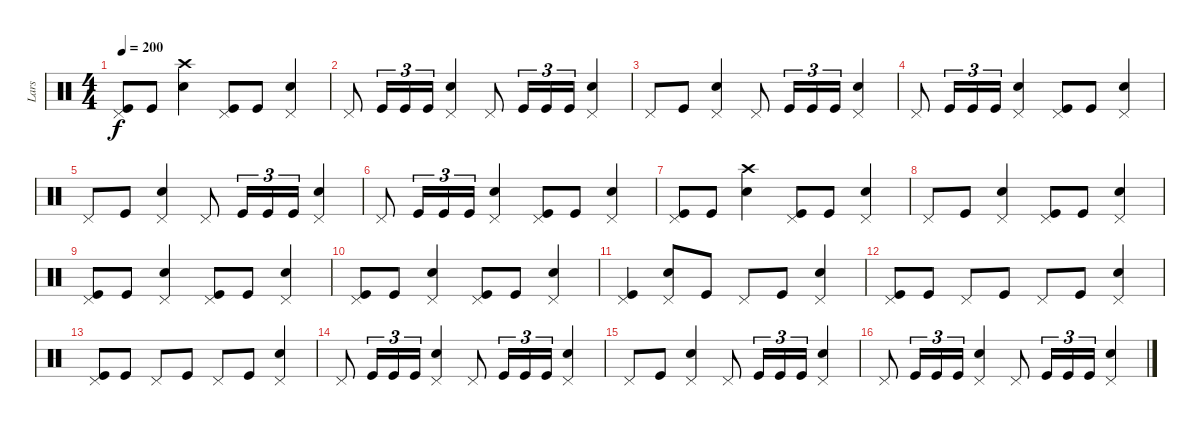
\track ("Lars" "Lars") {instrument percussion}
\staff {score}
\articulation defaults
\ts (4 4)
\tempo 200
\clef neutral
\ks c
("Pedal Hi-Hat (hit)" "Kick (hit)").8{dy f} "Kick (hit)".8 ("Crash high (hit)" "Snare (hit) 2").4 ("Pedal Hi-Hat (hit)" "Kick (hit)").8 "Kick (hit)".8 ("Pedal Hi-Hat (hit)" "Snare (hit) 2").4 |
"Pedal Hi-Hat (hit)".8 "Kick (hit)".16{tu (3 2)} "Kick (hit)".16{tu (3 2)} "Kick (hit)".16{tu (3 2)} ("Pedal Hi-Hat (hit)" "Snare (hit) 2").4 "Pedal Hi-Hat (hit)".8 "Kick (hit)".16{tu (3 2)} "Kick (hit)".16{tu (3 2)} "Kick (hit)".16{tu (3 2)} ("Pedal Hi-Hat (hit)" "Snare (hit) 2").4 |
"Pedal Hi-Hat (hit)".8 "Kick (hit)".8 ("Pedal Hi-Hat (hit)" "Snare (hit) 2").4 "Pedal Hi-Hat (hit)".8 "Kick (hit)".16{tu (3 2)} "Kick (hit)".16{tu (3 2)} "Kick (hit)".16{tu (3 2)} ("Pedal Hi-Hat (hit)" "Snare (hit) 2").4 |
"Pedal Hi-Hat (hit)".8 "Kick (hit)".16{tu (3 2)} "Kick (hit)".16{tu (3 2)} "Kick (hit)".16{tu (3 2)} ("Pedal Hi-Hat (hit)" "Snare (hit) 2").4 ("Pedal Hi-Hat (hit)" "Kick (hit)").8 "Kick (hit)".8 ("Pedal Hi-Hat (hit)" "Snare (hit) 2").4 |
"Pedal Hi-Hat (hit)".8 "Kick (hit)".8 ("Pedal Hi-Hat (hit)" "Snare (hit) 2").4 "Pedal Hi-Hat (hit)".8 "Kick (hit)".16{tu (3 2)} "Kick (hit)".16{tu (3 2)} "Kick (hit)".16{tu (3 2)} ("Pedal Hi-Hat (hit)" "Snare (hit) 2").4 |
"Pedal Hi-Hat (hit)".8 "Kick (hit)".16{tu (3 2)} "Kick (hit)".16{tu (3 2)} "Kick (hit)".16{tu (3 2)} ("Pedal Hi-Hat (hit)" "Snare (hit) 2").4 ("Pedal Hi-Hat (hit)" "Kick (hit)").8 "Kick (hit)".8 ("Pedal Hi-Hat (hit)" "Snare (hit) 2").4 |
("Pedal Hi-Hat (hit)" "Kick (hit)").8 "Kick (hit)".8 ("Crash high (hit)" "Snare (hit) 2").4 ("Pedal Hi-Hat (hit)" "Kick (hit)").8 "Kick (hit)".8 ("Pedal Hi-Hat (hit)" "Snare (hit) 2").4 |
"Pedal Hi-Hat (hit)".8 "Kick (hit)".8 ("Pedal Hi-Hat (hit)" "Snare (hit) 2").4 ("Pedal Hi-Hat (hit)" "Kick (hit)").8 "Kick (hit)".8 ("Pedal Hi-Hat (hit)" "Snare (hit) 2").4 |
("Pedal Hi-Hat (hit)" "Kick (hit)").8 "Kick (hit)".8 ("Pedal Hi-Hat (hit)" "Snare (hit) 2").4 ("Pedal Hi-Hat (hit)" "Kick (hit)").8 "Kick (hit)".8 ("Pedal Hi-Hat (hit)" "Snare (hit) 2").4 |
("Pedal Hi-Hat (hit)" "Kick (hit)").8 "Kick (hit)".8 ("Pedal Hi-Hat (hit)" "Snare (hit) 2").4 ("Pedal Hi-Hat (hit)" "Kick (hit)").8 "Kick (hit)".8 ("Pedal Hi-Hat (hit)" "Snare (hit) 2").4 |
("Pedal Hi-Hat (hit)" "Kick (hit)").4 ("Pedal Hi-Hat (hit)" "Snare (hit) 2").8 "Kick (hit)".8 "Pedal Hi-Hat (hit)".8 "Kick (hit)".8 ("Pedal Hi-Hat (hit)" "Snare (hit) 2").4 |
("Pedal Hi-Hat (hit)" "Kick (hit)").8 "Kick (hit)".8 "Pedal Hi-Hat (hit)".8 "Kick (hit)".8 "Pedal Hi-Hat (hit)".8 "Kick (hit)".8 ("Pedal Hi-Hat (hit)" "Snare (hit) 2").4 |
("Pedal Hi-Hat (hit)" "Kick (hit)").8 "Kick (hit)".8 "Pedal Hi-Hat (hit)".8 "Kick (hit)".8 "Pedal Hi-Hat (hit)".8 "Kick (hit)".8 ("Pedal Hi-Hat (hit)" "Snare (hit) 2").4 |
"Pedal Hi-Hat (hit)".8 "Kick (hit)".16{tu (3 2)} "Kick (hit)".16{tu (3 2)} "Kick (hit)".16{tu (3 2)} ("Pedal Hi-Hat (hit)" "Snare (hit) 2").4 "Pedal Hi-Hat (hit)".8 "Kick (hit)".16{tu (3 2)} "Kick (hit)".16{tu (3 2)} "Kick (hit)".16{tu (3 2)} ("Pedal Hi-Hat (hit)" "Snare (hit) 2").4 |
"Pedal Hi-Hat (hit)".8 "Kick (hit)".8 ("Pedal Hi-Hat (hit)" "Snare (hit) 2").4 "Pedal Hi-Hat (hit)".8 "Kick (hit)".16{tu (3 2)} "Kick (hit)".16{tu (3 2)} "Kick (hit)".16{tu (3 2)} ("Pedal Hi-Hat (hit)" "Snare (hit) 2").4 |
"Pedal Hi-Hat (hit)".8 "Kick (hit)".16{tu (3 2)} "Kick (hit)".16{tu (3 2)} "Kick (hit)".16{tu (3 2)} ("Pedal Hi-Hat (hit)" "Snare (hit) 2").4 "Pedal Hi-Hat (hit)".8 "Kick (hit)".16{tu (3 2)} "Kick (hit)".16{tu (3 2)} "Kick (hit)".16{tu (3 2)} ("Pedal Hi-Hat (hit)" "Snare (hit) 2").4
